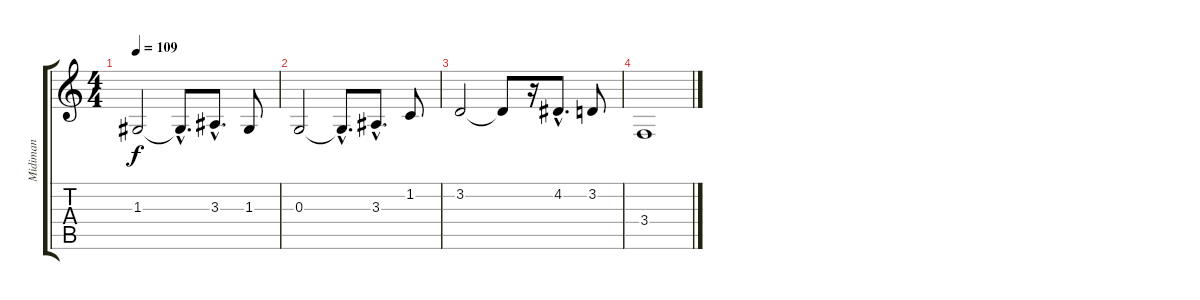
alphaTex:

\track ("Midiman" "Midiman") {instrument pad4choir}
\staff {score tabs}
\tuning (E4 B3 G3 D3 A2 E2) {hide}
\ts (4 4)
\tempo 109
\clef g2
\ks c
1.3.2{dy f} 1.3{hac t}.8{d} 3.3{hac}.8{d} 1.3.8 |
0.3.2 0.3{hac t}.8{d} 3.3{hac}.8{d} 1.2.8 |
3.2.2 3.2{t}.8 r.16 4.2{hac}.8{d} 3.2.8 |
3.4.1
